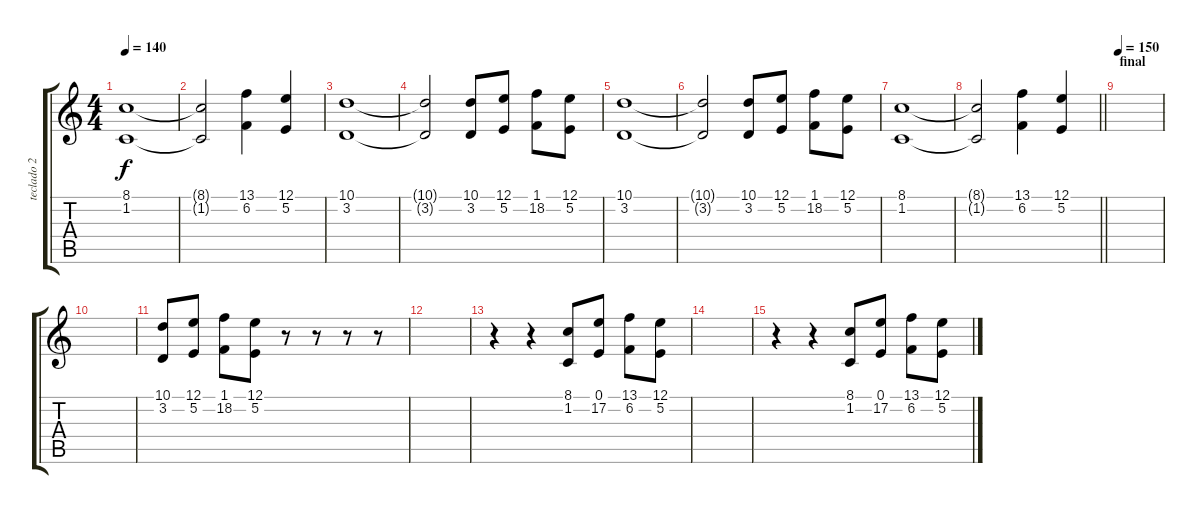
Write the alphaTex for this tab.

\track ("teclado 2" "teclado 2") {instrument stringensemble1}
\staff {score tabs}
\tuning (E4 B3 G3 D3 A2 E2) {hide}
\ts (4 4)
\tempo 140
\clef g2
\ks c
(8.1 1.2).1{dy f} |
(8.1{t} 1.2{t}).2 (13.1 6.2).4 (12.1 5.2).4 |
(10.1 3.2).1 |
(10.1{t} 3.2{t}).2 (10.1 3.2).8 (12.1 5.2).8 (1.1 18.2).8 (12.1 5.2).8 |
(10.1 3.2).1 |
(10.1{t} 3.2{t}).2 (10.1 3.2).8 (12.1 5.2).8 (1.1 18.2).8 (12.1 5.2).8 |
(8.1 1.2).1 |
\barLineRight lightlight
(8.1{t} 1.2{t}).2 (13.1 6.2).4 (12.1 5.2).4 |
\section ("" "final")
\tempo 150
|
|
(10.1 3.2).8 (12.1 5.2).8 (1.1 18.2).8 (12.1 5.2).8 r.8 r.8 r.8 r.8 |
|
r.4 r.4 (8.1 1.2).8 (0.1 17.2).8 (13.1 6.2).8 (12.1 5.2).8 |
|
r.4 r.4 (8.1 1.2).8 (0.1 17.2).8 (13.1 6.2).8 (12.1 5.2).8
